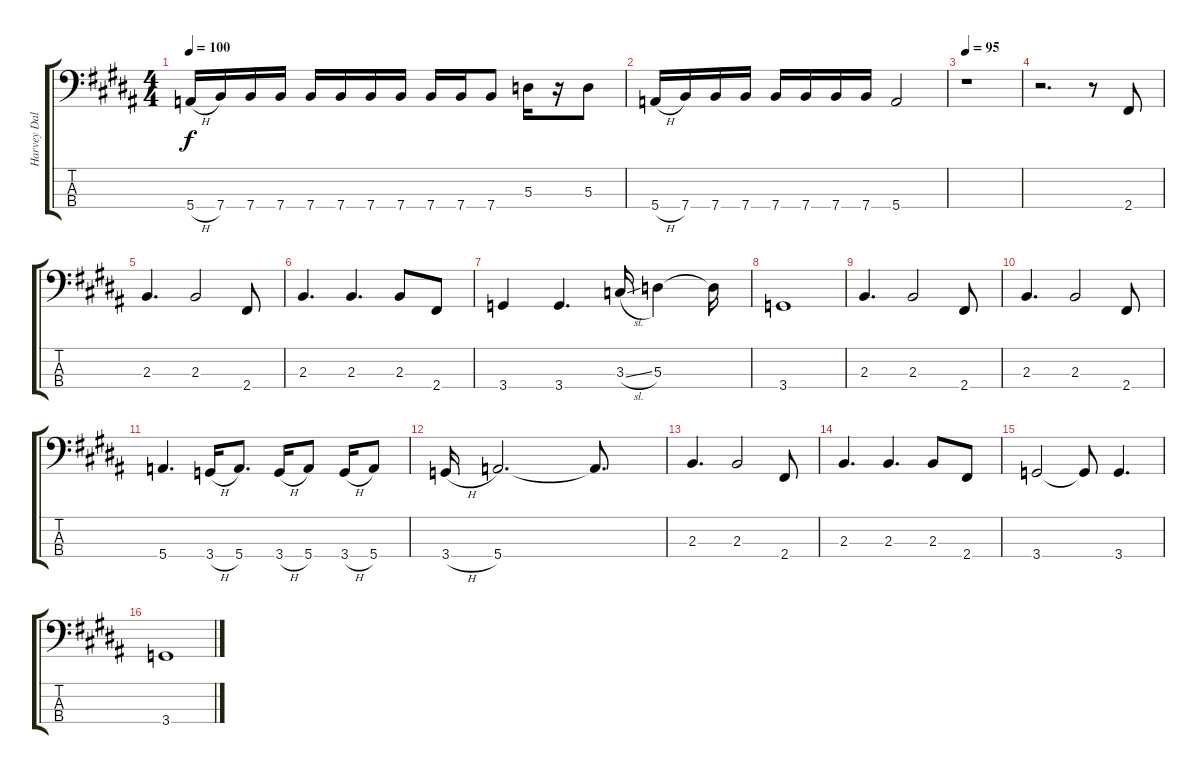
\track ("Harvey Dalton Arnold Bass" "Harvey Dal") {instrument electricbassfinger}
\staff {score tabs}
\tuning (G2 D2 A1 E1) {hide}
\ts (4 4)
\tempo 100
\clef f4
\ks g#minor
5.4{h}.16{dy f} 7.4.16 7.4.16 7.4.16 7.4.16 7.4.16 7.4.16 7.4.16 7.4.16 7.4.16 7.4.8 5.3.16 r.16 5.3.8 |
5.4{h}.16 7.4.16 7.4.16 7.4.16 7.4.16 7.4.16 7.4.16 7.4.16 5.4.2 |
\tempo 95
r.1 |
r.2{d} r.8 2.4.8{volume 10} |
2.3.4{d} 2.3.2 2.4.8 |
2.3.4{d} 2.3.4{d} 2.3.8 2.4.8 |
3.4.4 3.4.4{d} 3.3{sl}.16 5.3.4 5.3{t}.16 |
3.4.1 |
2.3.4{d} 2.3.2 2.4.8 |
2.3.4{d} 2.3.2 2.4.8 |
5.4.4{d} 3.4{h}.16 5.4.8{d} 3.4{h}.16 5.4.8 3.4{h}.16 5.4.8 |
3.4{h}.16 5.4.2{d} 5.4{t}.8{d} |
2.3.4{d} 2.3.2 2.4.8 |
2.3.4{d} 2.3.4{d} 2.3.8 2.4.8 |
3.4.2 3.4{t}.8 3.4.4{d} |
3.4.1
